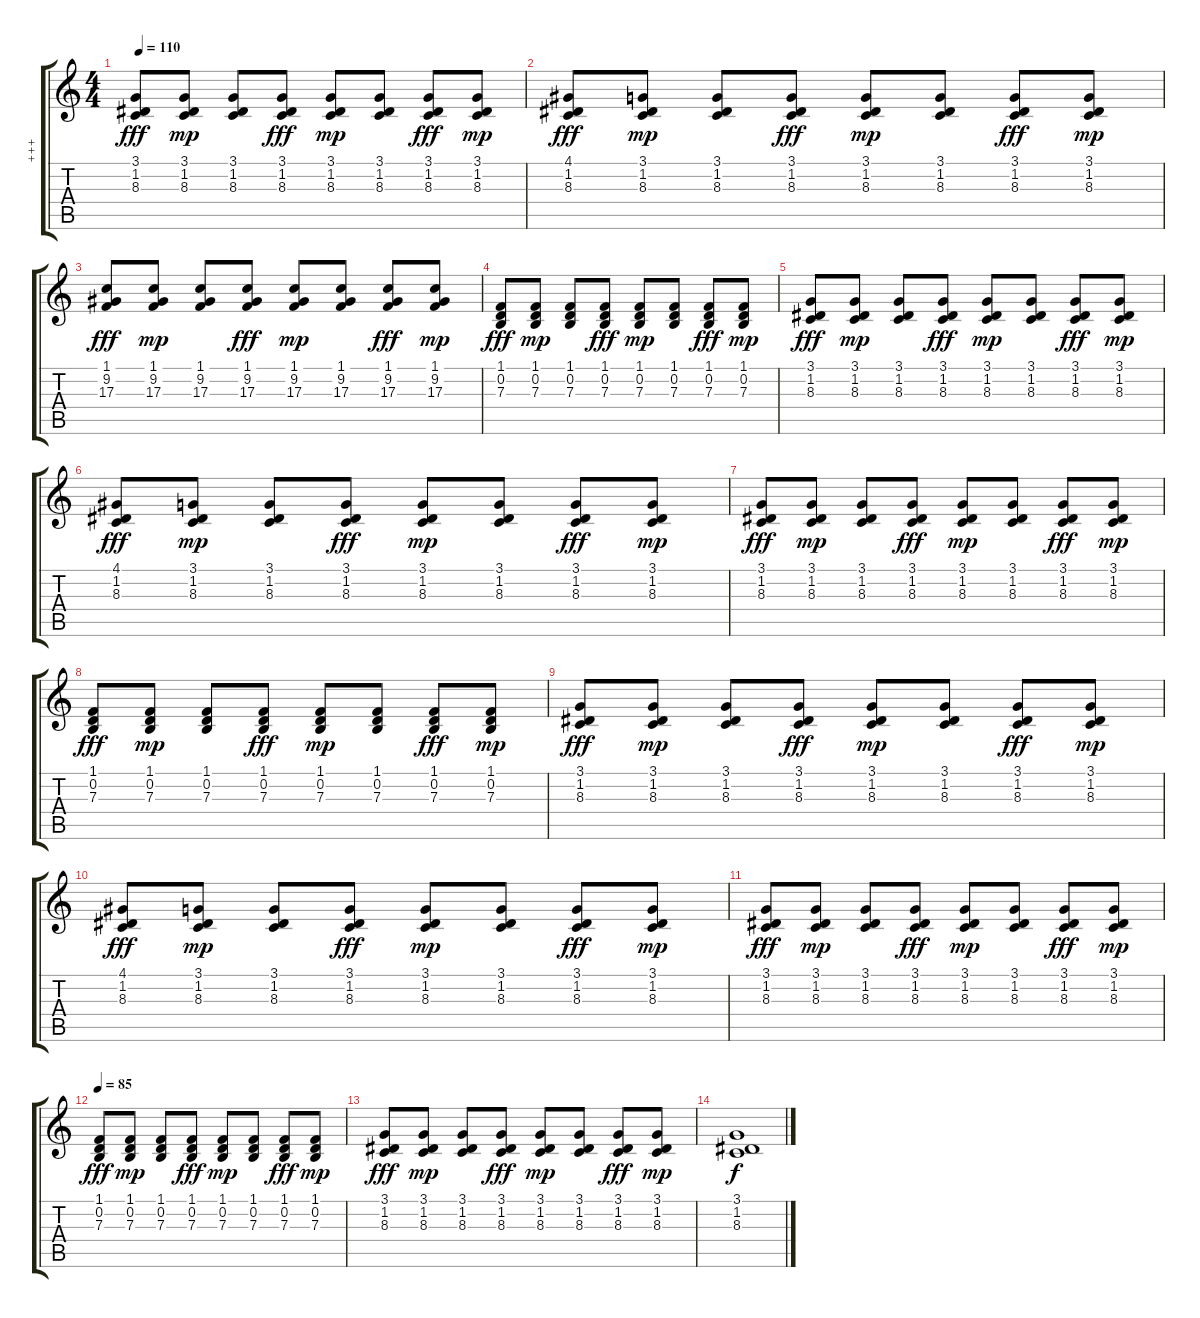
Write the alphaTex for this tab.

\track ("+++" "+++") {instrument frenchhorn}
\staff {score tabs}
\tuning (E4 B3 G3 D3 A2 E2) {hide}
\ts (4 4)
\tempo 110
\clef g2
\ks c
(3.1 1.2 8.3).8{dy fff volume 14 instrument acousticgrandpiano} (3.1 1.2 8.3).8{dy mp} (3.1 1.2 8.3).8 (3.1 1.2 8.3).8{dy fff} (3.1 1.2 8.3).8{dy mp} (3.1 1.2 8.3).8 (3.1 1.2 8.3).8{dy fff} (3.1 1.2 8.3).8{dy mp} |
(4.1 1.2 8.3).8{dy fff volume 14 instrument acousticgrandpiano} (3.1 1.2 8.3).8{dy mp} (3.1 1.2 8.3).8 (3.1 1.2 8.3).8{dy fff} (3.1 1.2 8.3).8{dy mp} (3.1 1.2 8.3).8 (3.1 1.2 8.3).8{dy fff} (3.1 1.2 8.3).8{dy mp} |
(1.1 9.2 17.3).8{dy fff} (1.1 9.2 17.3).8{dy mp} (1.1 9.2 17.3).8 (1.1 9.2 17.3).8{dy fff} (1.1 9.2 17.3).8{dy mp} (1.1 9.2 17.3).8 (1.1 9.2 17.3).8{dy fff} (1.1 9.2 17.3).8{dy mp} |
(1.1 0.2 7.3).8{dy fff} (1.1 0.2 7.3).8{dy mp} (1.1 0.2 7.3).8 (1.1 0.2 7.3).8{dy fff} (1.1 0.2 7.3).8{dy mp} (1.1 0.2 7.3).8 (1.1 0.2 7.3).8{dy fff} (1.1 0.2 7.3).8{dy mp} |
(3.1 1.2 8.3).8{dy fff volume 14 instrument acousticgrandpiano} (3.1 1.2 8.3).8{dy mp} (3.1 1.2 8.3).8 (3.1 1.2 8.3).8{dy fff} (3.1 1.2 8.3).8{dy mp} (3.1 1.2 8.3).8 (3.1 1.2 8.3).8{dy fff} (3.1 1.2 8.3).8{dy mp} |
(4.1 1.2 8.3).8{dy fff volume 14 instrument acousticgrandpiano} (3.1 1.2 8.3).8{dy mp} (3.1 1.2 8.3).8 (3.1 1.2 8.3).8{dy fff} (3.1 1.2 8.3).8{dy mp} (3.1 1.2 8.3).8 (3.1 1.2 8.3).8{dy fff} (3.1 1.2 8.3).8{dy mp} |
(3.1 1.2 8.3).8{dy fff volume 14 instrument acousticgrandpiano} (3.1 1.2 8.3).8{dy mp} (3.1 1.2 8.3).8 (3.1 1.2 8.3).8{dy fff} (3.1 1.2 8.3).8{dy mp} (3.1 1.2 8.3).8 (3.1 1.2 8.3).8{dy fff} (3.1 1.2 8.3).8{dy mp} |
(1.1 0.2 7.3).8{dy fff} (1.1 0.2 7.3).8{dy mp} (1.1 0.2 7.3).8 (1.1 0.2 7.3).8{dy fff} (1.1 0.2 7.3).8{dy mp} (1.1 0.2 7.3).8 (1.1 0.2 7.3).8{dy fff} (1.1 0.2 7.3).8{dy mp} |
(3.1 1.2 8.3).8{dy fff volume 14 instrument acousticgrandpiano} (3.1 1.2 8.3).8{dy mp} (3.1 1.2 8.3).8 (3.1 1.2 8.3).8{dy fff} (3.1 1.2 8.3).8{dy mp} (3.1 1.2 8.3).8 (3.1 1.2 8.3).8{dy fff} (3.1 1.2 8.3).8{dy mp} |
(4.1 1.2 8.3).8{dy fff volume 14 instrument acousticgrandpiano} (3.1 1.2 8.3).8{dy mp} (3.1 1.2 8.3).8 (3.1 1.2 8.3).8{dy fff} (3.1 1.2 8.3).8{dy mp} (3.1 1.2 8.3).8 (3.1 1.2 8.3).8{dy fff} (3.1 1.2 8.3).8{dy mp} |
(3.1 1.2 8.3).8{dy fff volume 14 instrument acousticgrandpiano} (3.1 1.2 8.3).8{dy mp} (3.1 1.2 8.3).8 (3.1 1.2 8.3).8{dy fff} (3.1 1.2 8.3).8{dy mp} (3.1 1.2 8.3).8 (3.1 1.2 8.3).8{dy fff} (3.1 1.2 8.3).8{dy mp} |
\tempo 85
(1.1 0.2 7.3).8{dy fff} (1.1 0.2 7.3).8{dy mp} (1.1 0.2 7.3).8 (1.1 0.2 7.3).8{dy fff} (1.1 0.2 7.3).8{dy mp} (1.1 0.2 7.3).8 (1.1 0.2 7.3).8{dy fff} (1.1 0.2 7.3).8{dy mp} |
(3.1 1.2 8.3).8{dy fff volume 14 instrument acousticgrandpiano} (3.1 1.2 8.3).8{dy mp} (3.1 1.2 8.3).8 (3.1 1.2 8.3).8{dy fff} (3.1 1.2 8.3).8{dy mp} (3.1 1.2 8.3).8 (3.1 1.2 8.3).8{dy fff} (3.1 1.2 8.3).8{dy mp} |
(3.1 1.2 8.3).1{dy f}
